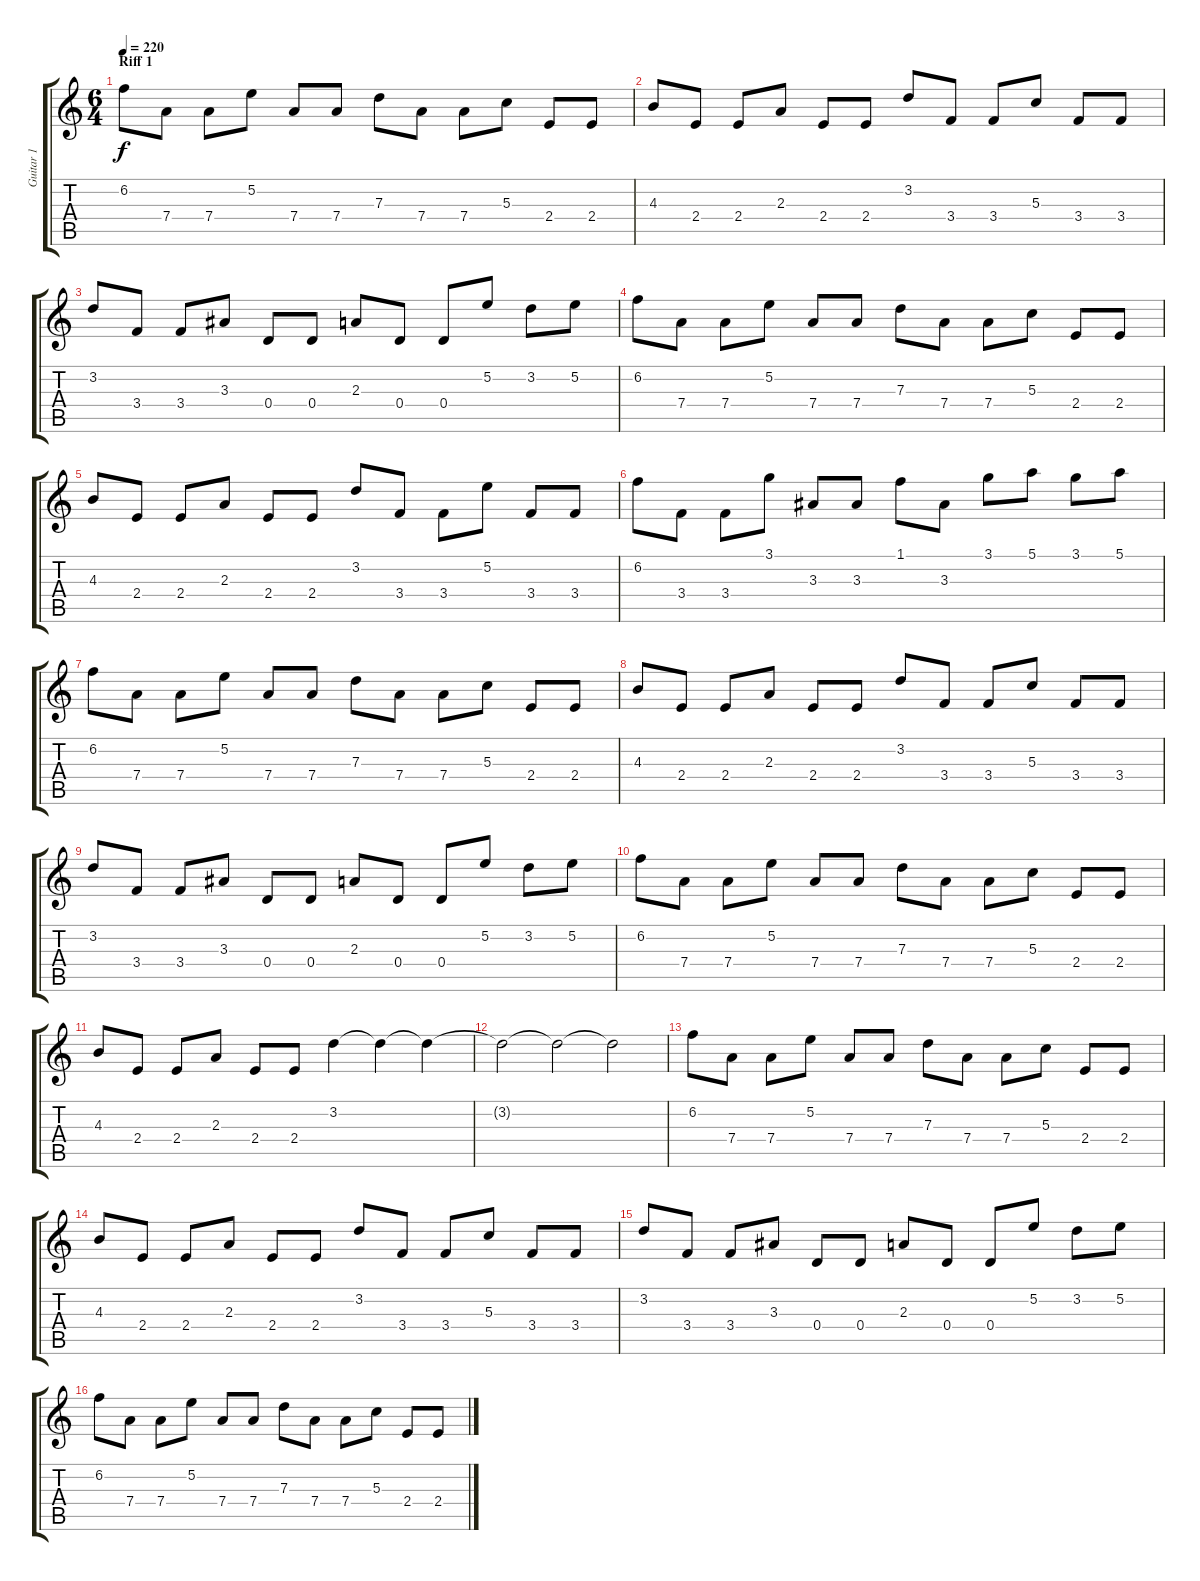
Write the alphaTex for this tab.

\track ("Guitar 1" "Guitar 1") {instrument distortionguitar}
\staff {score tabs}
\tuning (E4 B3 G3 D3 A2 E2) {hide}
\ts (6 4)
\section ("" "Riff 1")
\tempo 220
\clef g2
\ks c
6.2.8{dy f instrument distortionguitar} 7.4.8 7.4.8 5.2.8 7.4.8 7.4.8 7.3.8 7.4.8 7.4.8 5.3.8 2.4.8 2.4.8 |
4.3.8 2.4.8 2.4.8 2.3.8 2.4.8 2.4.8 3.2.8 3.4.8 3.4.8 5.3.8 3.4.8 3.4.8 |
3.2.8 3.4.8 3.4.8 3.3.8 0.4.8 0.4.8 2.3.8 0.4.8 0.4.8 5.2.8 3.2.8 5.2.8 |
6.2.8 7.4.8 7.4.8 5.2.8 7.4.8 7.4.8 7.3.8 7.4.8 7.4.8 5.3.8 2.4.8 2.4.8 |
4.3.8 2.4.8 2.4.8 2.3.8 2.4.8 2.4.8 3.2.8 3.4.8 3.4.8 5.2.8 3.4.8 3.4.8 |
6.2.8 3.4.8 3.4.8 3.1.8 3.3.8 3.3.8 1.1.8 3.3.8 3.1.8 5.1.8 3.1.8 5.1.8 |
6.2.8 7.4.8 7.4.8 5.2.8 7.4.8 7.4.8 7.3.8 7.4.8 7.4.8 5.3.8 2.4.8 2.4.8 |
4.3.8 2.4.8 2.4.8 2.3.8 2.4.8 2.4.8 3.2.8 3.4.8 3.4.8 5.3.8 3.4.8 3.4.8 |
3.2.8 3.4.8 3.4.8 3.3.8 0.4.8 0.4.8 2.3.8 0.4.8 0.4.8 5.2.8 3.2.8 5.2.8 |
6.2.8 7.4.8 7.4.8 5.2.8 7.4.8 7.4.8 7.3.8 7.4.8 7.4.8 5.3.8 2.4.8 2.4.8 |
4.3.8 2.4.8 2.4.8 2.3.8 2.4.8 2.4.8 3.2.4 3.2{t}.4 3.2{t}.4 |
3.2{t}.2 3.2{t}.2 3.2{t}.2 |
6.2.8 7.4.8 7.4.8 5.2.8 7.4.8 7.4.8 7.3.8 7.4.8 7.4.8 5.3.8 2.4.8 2.4.8 |
4.3.8 2.4.8 2.4.8 2.3.8 2.4.8 2.4.8 3.2.8 3.4.8 3.4.8 5.3.8 3.4.8 3.4.8 |
3.2.8 3.4.8 3.4.8 3.3.8 0.4.8 0.4.8 2.3.8 0.4.8 0.4.8 5.2.8 3.2.8 5.2.8 |
6.2.8 7.4.8 7.4.8 5.2.8 7.4.8 7.4.8 7.3.8 7.4.8 7.4.8 5.3.8 2.4.8 2.4.8
